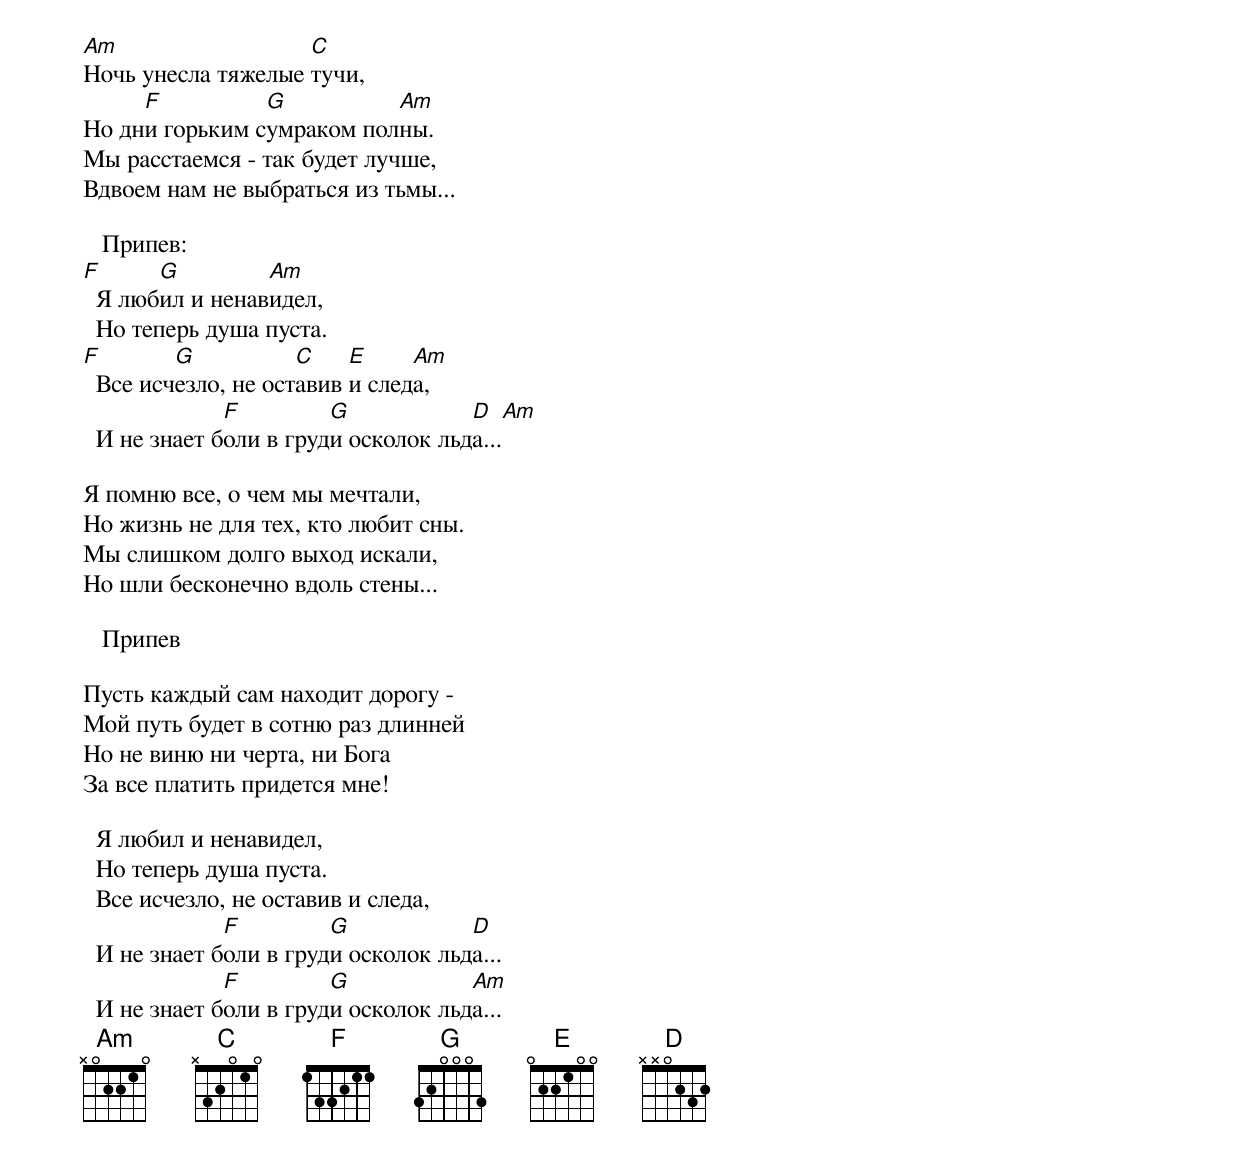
Am                  C
Ночь унесла тяжелые тучи,
     F          G          Am
Но дни горьким сумраком полны.
Мы расстаемся - так будет лучше,
Вдвоем нам не выбраться из тьмы...

   Припев:
F      G         Am
  Я любил и ненавидел,
  Но теперь душа пуста.
F        G           C    E     Am
  Все исчезло, не оставив и следа,
              F         G            D    Am
  И не знает боли в груди осколок льда...

Я помню все, о чем мы мечтали,
Но жизнь не для тех, кто любит сны.
Мы слишком долго выход искали,
Но шли бесконечно вдоль стены...

   Припев

Пусть каждый сам находит дорогу -
Мой путь будет в сотню раз длинней
Но не виню ни черта, ни Бога
За все платить придется мне!

  Я любил и ненавидел,
  Но теперь душа пуста.
  Все исчезло, не оставив и следа,
              F         G            D
  И не знает боли в груди осколок льда...
              F         G            Am
  И не знает боли в груди осколок льда...
